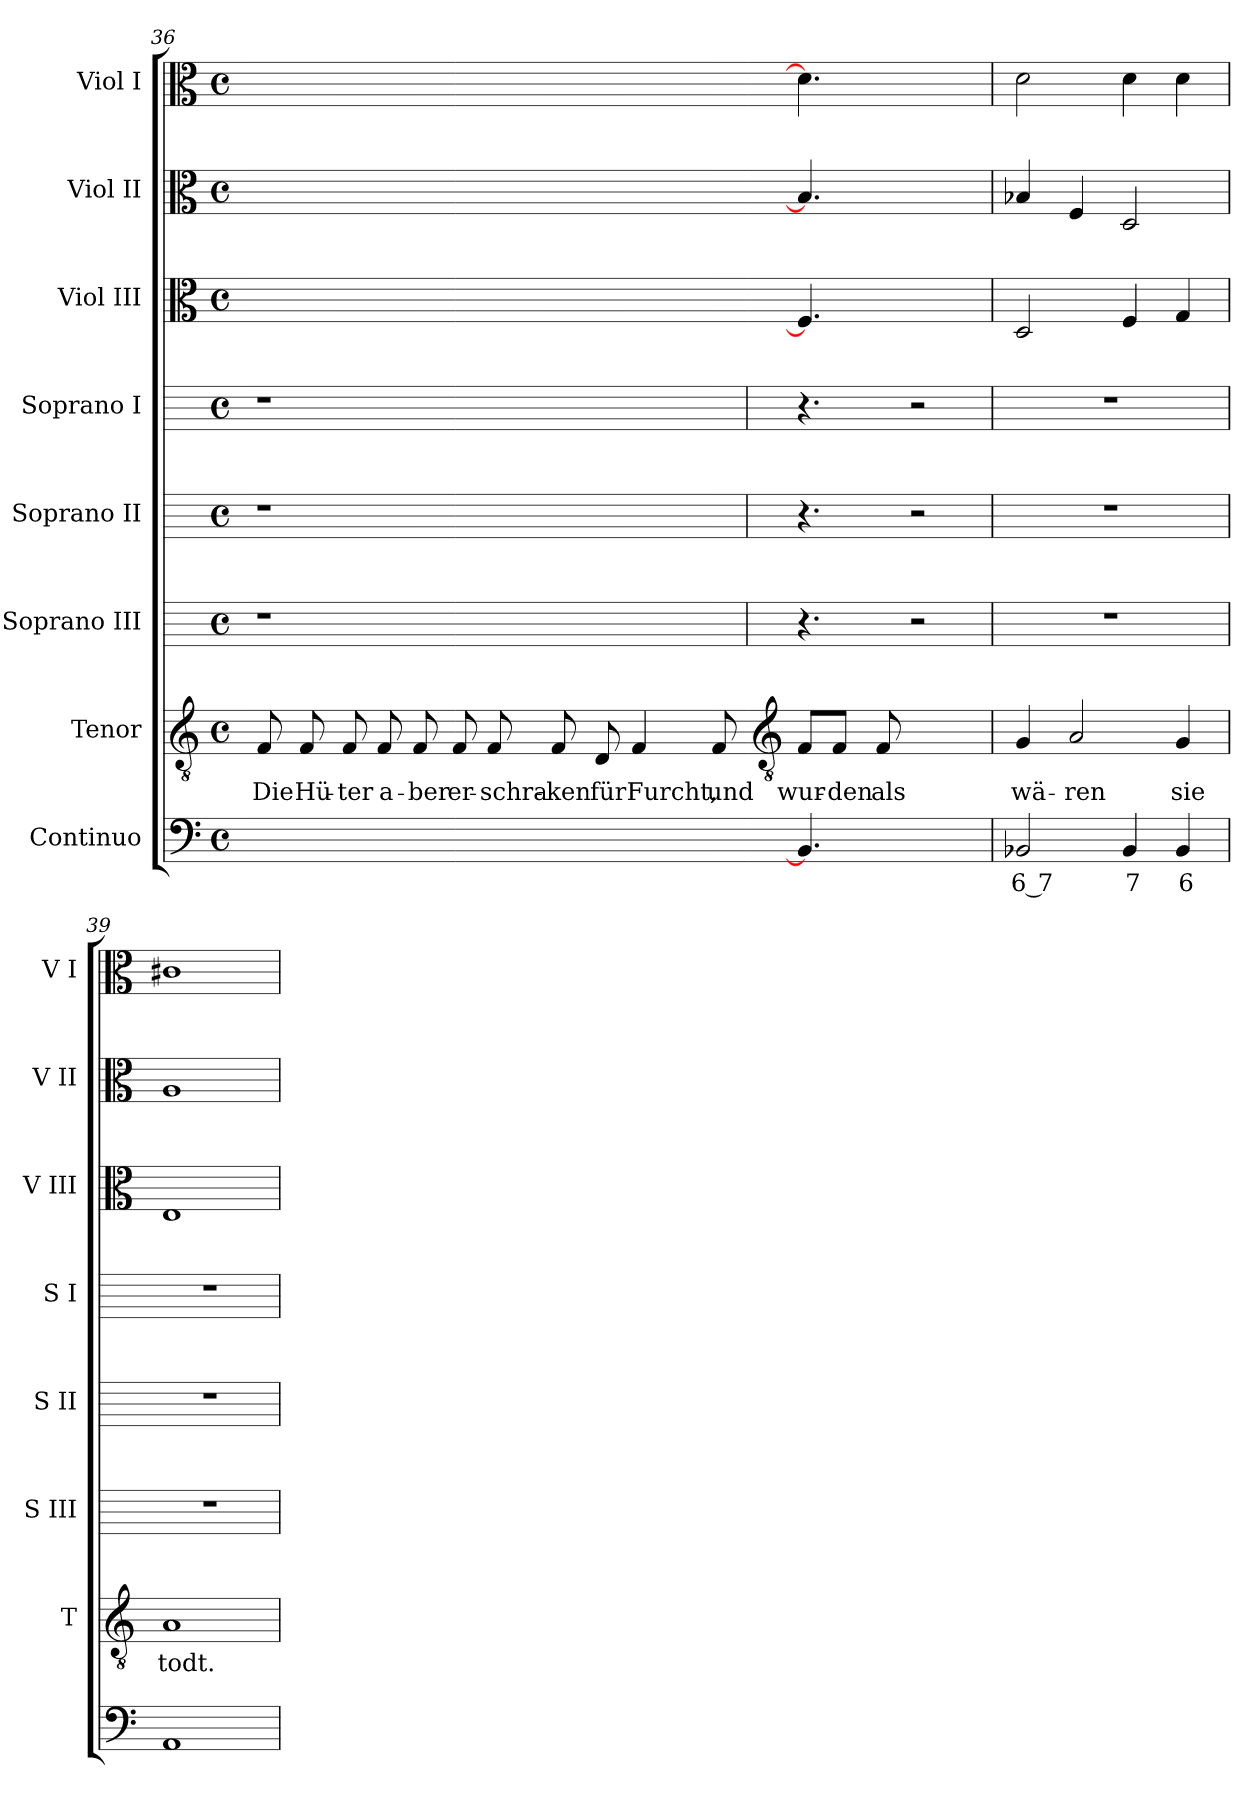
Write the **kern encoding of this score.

**kern	**text	**kern	**text	**kern	**kern	**kern	**kern	**kern	**kern
*part8	*part8	*part7	*part7	*part6	*part5	*part4	*part3	*part2	*part1
*staff8	*staff8	*staff7	*staff7	*staff6	*staff5	*staff4	*staff3	*staff2	*staff1
*I"Continuo	*	*I"Tenor	*	*I"Soprano III	*I"Soprano II	*I"Soprano I	*I"Viol III	*I"Viol II	*I"Viol I
*	*	*I'T	*	*I'S III	*I'S II	*I'S I	*I'V III	*I'V II	*I'V I
*clefF4	*	*clefGv2	*	*	*	*	*clefC3	*clefC3	*clefC3
*k[]	*	*k[]	*	*	*	*	*k[]	*k[]	*k[]
*C:	*	*C:	*	*	*	*	*C:	*C:	*C:
*M4/4	*	*M4/4	*	*M4/4	*M4/4	*M4/4	*M4/4	*M4/4	*M4/4
*met(c)	*	*met(c)	*	*met(c)	*met(c)	*met(c)	*met(c)	*met(c)	*met(c)
=36	=36	=36	=36	=36	=36	=36	=36	=36	=36
!	!	!	!LO:LY:b	!	!	!	!	!	!
[1BB-Xyy	.	8F	Die	1r	1r	1r	[1Fyy	[1B-Xyy	[1dyy
!	!	!	!LO:LY:b	!	!	!	!	!	!
.	.	8F	Hü-	.	.	.	.	.	.
!	!	!	!LO:LY:b	!	!	!	!	!	!
.	.	8F	-ter	.	.	.	.	.	.
!	!	!	!LO:LY:b	!	!	!	!	!	!
.	.	8F	a-	.	.	.	.	.	.
!	!	!	!LO:LY:b	!	!	!	!	!	!
.	.	8F	-ber	.	.	.	.	.	.
!	!	!	!LO:LY:b	!	!	!	!	!	!
.	.	8F	er-	.	.	.	.	.	.
!	!	!	!LO:LY:b	!	!	!	!	!	!
.	.	8F	-schra-	.	.	.	.	.	.
!	!	!	!LO:LY:b	!	!	!	!	!	!
.	.	8F	-ken	.	.	.	.	.	.
!	!	!	!LO:LY:b	!	!	!	!	!	!
2ryy	.	8D	für	2ryy	2ryy	2ryy	2ryy	2ryy	2ryy
!	!	!	!LO:LY:b	!	!	!	!	!	!
.	.	4F	Furcht,	.	.	.	.	.	.
!	!	!	!LO:LY:b	!	!	!	!	!	!
.	.	8F	und	.	.	.	.	.	.
!!LO:LB:g=z
=37-	=37-	=37-	=37-	=37	=37	=37	=37-	=37-	=37-
*	*	*clefGv2	*	*	*	*	*	*	*
!	!	!	!LO:LY:b	!	!	!	!	!	!
4.BB-]	.	8F/L	wur-	4.r	4.r	4.r	4.F]	4.B-]	4.d]
!	!	!	!LO:LY:b	!	!	!	!	!	!
.	.	8F/J	-den	.	.	.	.	.	.
!	!	!	!LO:LY:b	!	!	!	!	!	!
.	.	8F	als	.	.	.	.	.	.
2BB-yy_	.	2ryy	.	2r	2r	2r	2Fyy_	2B-yy_	2dyy_
=38	=38	=38	=38	=38	=38	=38	=38	=38	=38
!	!LO:LY:b	!	!LO:LY:b	!	!	!	!	!	!
2BB-X	6 7	4G	wä-	1r	1r	1r	2D	4B-X	2d
!	!	!	!LO:LY:b	!	!	!	!	!	!
.	.	2A	-ren	.	.	.	.	4F	.
!	!LO:LY:b	!	!	!	!	!	!	!	!
4BB-	7	.	.	.	.	.	4F	2D	4d
!	!LO:LY:b	!	!LO:LY:b	!	!	!	!	!	!
4BB-	6	4G	sie	.	.	.	4G	.	4d
=39	=39	=39	=39	=39	=39	=39	=39	=39	=39
!	!	!	!LO:LY:b	!	!	!	!	!	!
1AA	.	1A	todt.	1r	1r	1r	1E	1A	1c#X
=	=	=	=	=	=	=	=	=	=
*-	*-	*-	*-	*-	*-	*-	*-	*-	*-
